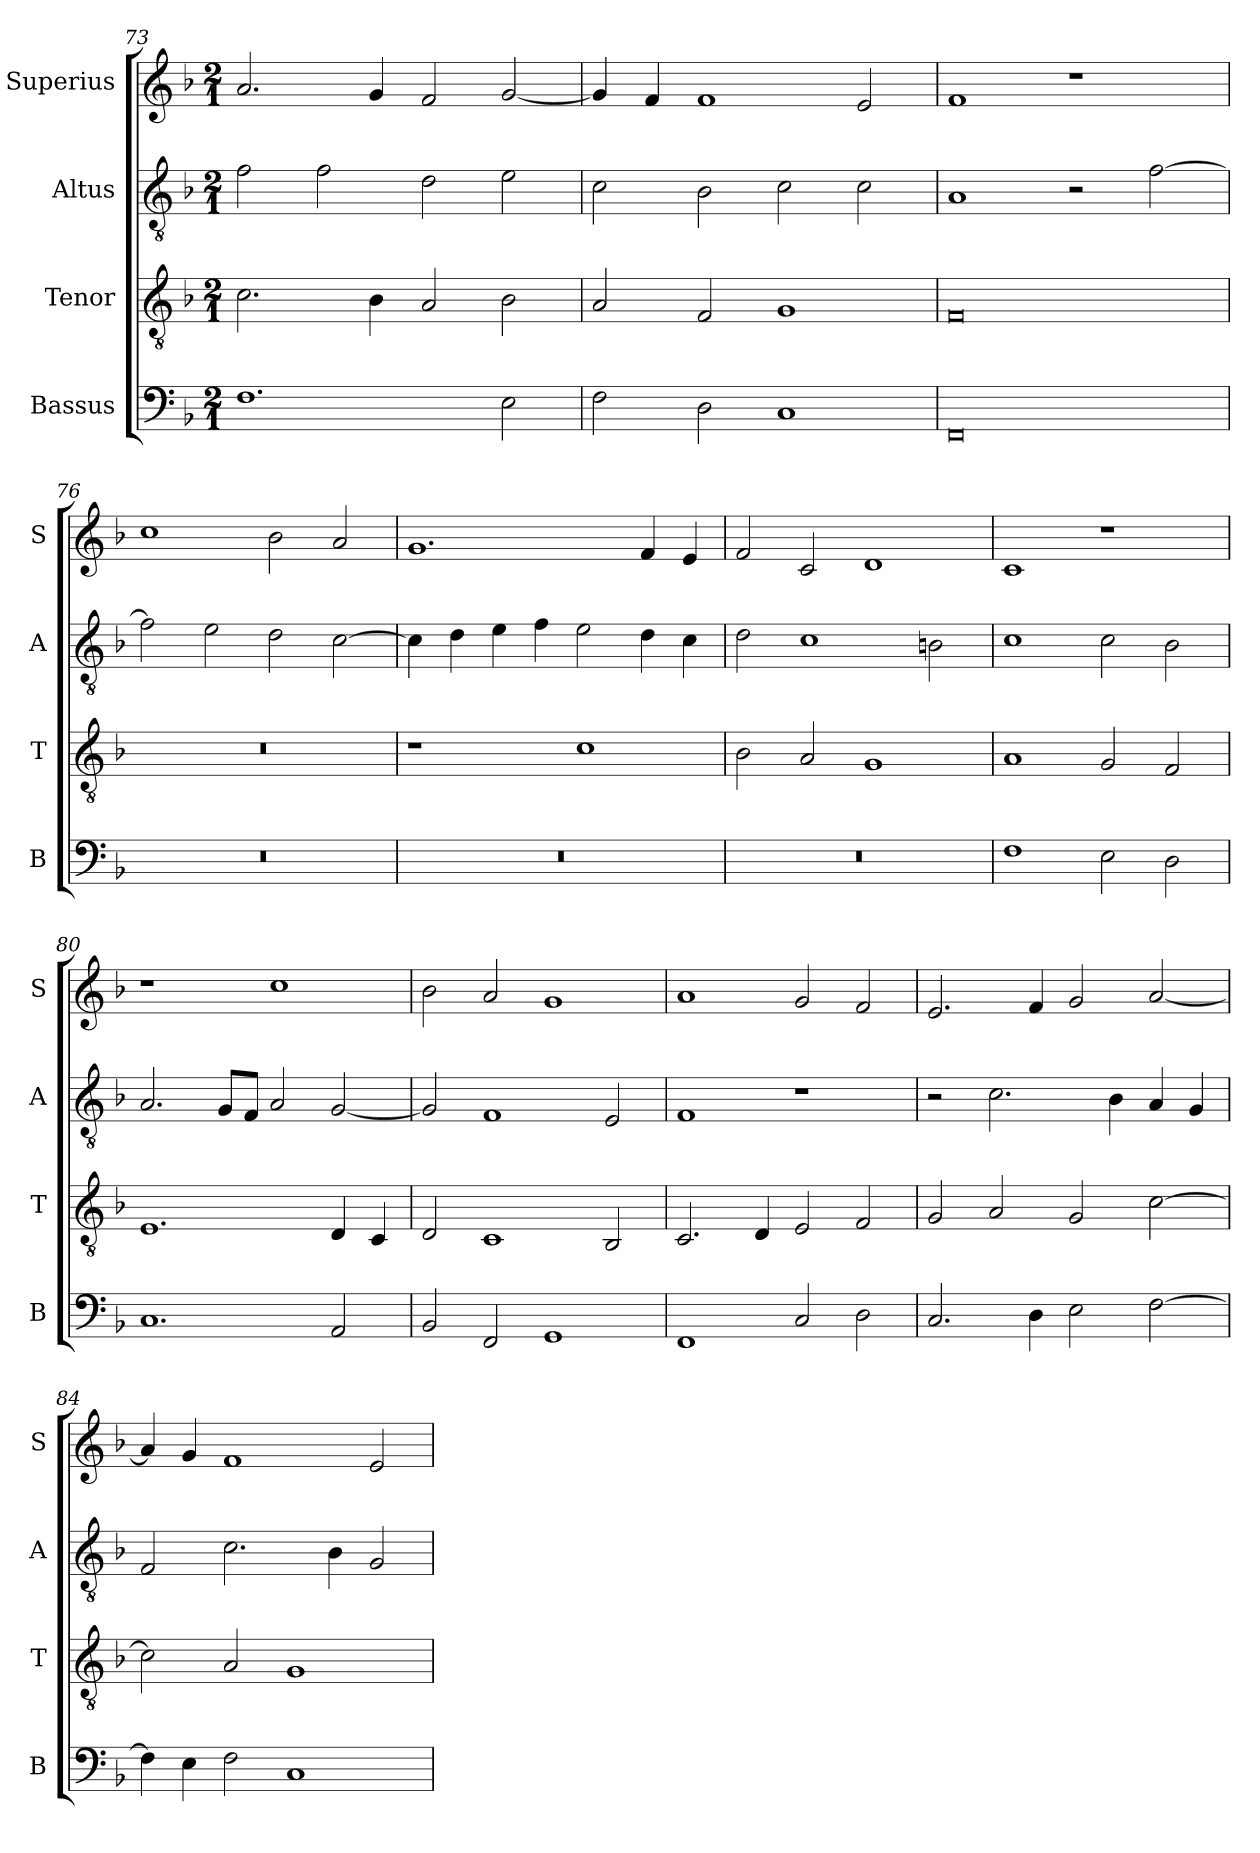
**kern	**kern	**kern	**kern
*part4	*part3	*part2	*part1
*staff4	*staff3	*staff2	*staff1
*I"Bassus	*I"Tenor	*I"Altus	*I"Superius
*I'B	*I'T	*I'A	*I'S
*clefF4	*clefGv2	*clefGv2	*clefG2
*k[b-]	*k[b-]	*k[b-]	*k[b-]
*F:	*F:	*F:	*F:
*M2/1	*M2/1	*M2/1	*M2/1
=73	=73	=73	=73
1.F	2.c	2f	2.a
.	.	2f	.
.	4B-	.	4g
.	2A	2d	2f
2E	2B-	2e	[2g
=74	=74	=74	=74
2F	2A	2c	4g]
.	.	.	4f
2D	2F	2B-	1f
1C	1G	2c	.
.	.	2c	2e
=75	=75	=75	=75
0FF	0F	1A	1f
.	.	2r	1r
.	.	[2f	.
=76	=76	=76	=76
0r	0r	2f]	1cc
.	.	2e	.
.	.	2d	2b-
.	.	[2c	2a
=77	=77	=77	=77
0r	1r	4c]	1.g
.	.	4d	.
.	.	4e	.
.	.	4f	.
.	1c	2e	.
.	.	4d	4f
.	.	4c	4e
=78	=78	=78	=78
0r	2B-	2d	2f
.	2A	1c	2c
.	1G	.	1d
.	.	2Bn	.
=79	=79	=79	=79
1F	1A	1c	1c
2E	2G	2c	1r
2D	2F	2B-	.
=80	=80	=80	=80
1.C	1.E	2.A	1r
.	.	8GL	.
.	.	8FJ	.
.	.	2A	1cc
2AA	4D	[2G	.
.	4C	.	.
=81	=81	=81	=81
2BB-	2D	2G]	2b-
2FF	1C	1F	2a
1GG	.	.	1g
.	2BB-	2E	.
=82	=82	=82	=82
1FF	2.C	1F	1a
.	4D	.	.
2C	2E	1r	2g
2D	2F	.	2f
=83	=83	=83	=83
2.C	2G	2r	2.e
.	2A	2.c	.
4D	.	.	4f
2E	2G	.	2g
.	.	4B-	.
[2F	[2c	4A	[2a
.	.	4G	.
=84	=84	=84	=84
4F]	2c]	2F	4a]
4E	.	.	4g
2F	2A	2.c	1f
1C	1G	.	.
.	.	4B-	.
.	.	2G	2e
=	=	=	=
*-	*-	*-	*-
